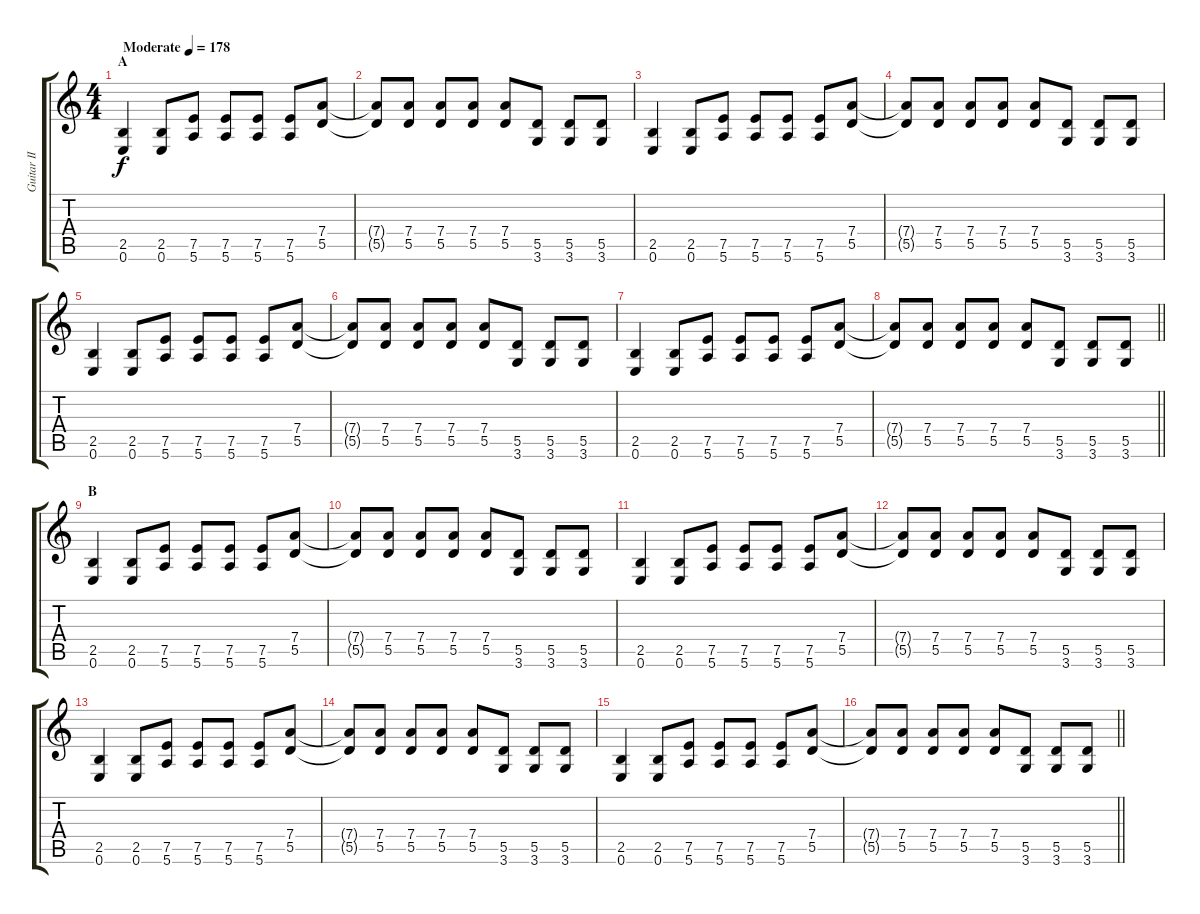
\track ("Guitar II - Kita" "Guitar II ") {instrument overdrivenguitar}
\staff {score tabs}
\tuning (E4 B3 G3 D3 A2 E2) {hide}
\ts (4 4)
\section ("" "A")
\tempo (178 "Moderate")
\clef g2
\ks c
(2.5 0.6).4{dy f instrument overdrivenguitar} (2.5 0.6).8 (7.5 5.6).8 (7.5 5.6).8 (7.5 5.6).8 (7.5 5.6).8 (7.4 5.5).8 |
(7.4{t} 5.5{t}).8 (7.4 5.5).8 (7.4 5.5).8 (7.4 5.5).8 (7.4 5.5).8 (5.5 3.6).8 (5.5 3.6).8 (5.5 3.6).8 |
(2.5 0.6).4 (2.5 0.6).8 (7.5 5.6).8 (7.5 5.6).8 (7.5 5.6).8 (7.5 5.6).8 (7.4 5.5).8 |
(7.4{t} 5.5{t}).8 (7.4 5.5).8 (7.4 5.5).8 (7.4 5.5).8 (7.4 5.5).8 (5.5 3.6).8 (5.5 3.6).8 (5.5 3.6).8 |
(2.5 0.6).4 (2.5 0.6).8 (7.5 5.6).8 (7.5 5.6).8 (7.5 5.6).8 (7.5 5.6).8 (7.4 5.5).8 |
(7.4{t} 5.5{t}).8 (7.4 5.5).8 (7.4 5.5).8 (7.4 5.5).8 (7.4 5.5).8 (5.5 3.6).8 (5.5 3.6).8 (5.5 3.6).8 |
(2.5 0.6).4 (2.5 0.6).8 (7.5 5.6).8 (7.5 5.6).8 (7.5 5.6).8 (7.5 5.6).8 (7.4 5.5).8 |
\barLineRight lightlight
(7.4{t} 5.5{t}).8 (7.4 5.5).8 (7.4 5.5).8 (7.4 5.5).8 (7.4 5.5).8 (5.5 3.6).8 (5.5 3.6).8 (5.5 3.6).8 |
\section ("" "B")
(2.5 0.6).4 (2.5 0.6).8 (7.5 5.6).8 (7.5 5.6).8 (7.5 5.6).8 (7.5 5.6).8 (7.4 5.5).8 |
(7.4{t} 5.5{t}).8 (7.4 5.5).8 (7.4 5.5).8 (7.4 5.5).8 (7.4 5.5).8 (5.5 3.6).8 (5.5 3.6).8 (5.5 3.6).8 |
(2.5 0.6).4 (2.5 0.6).8 (7.5 5.6).8 (7.5 5.6).8 (7.5 5.6).8 (7.5 5.6).8 (7.4 5.5).8 |
(7.4{t} 5.5{t}).8 (7.4 5.5).8 (7.4 5.5).8 (7.4 5.5).8 (7.4 5.5).8 (5.5 3.6).8 (5.5 3.6).8 (5.5 3.6).8 |
(2.5 0.6).4 (2.5 0.6).8 (7.5 5.6).8 (7.5 5.6).8 (7.5 5.6).8 (7.5 5.6).8 (7.4 5.5).8 |
(7.4{t} 5.5{t}).8 (7.4 5.5).8 (7.4 5.5).8 (7.4 5.5).8 (7.4 5.5).8 (5.5 3.6).8 (5.5 3.6).8 (5.5 3.6).8 |
(2.5 0.6).4 (2.5 0.6).8 (7.5 5.6).8 (7.5 5.6).8 (7.5 5.6).8 (7.5 5.6).8 (7.4 5.5).8 |
\barLineRight lightlight
(7.4{t} 5.5{t}).8 (7.4 5.5).8 (7.4 5.5).8 (7.4 5.5).8 (7.4 5.5).8 (5.5 3.6).8 (5.5 3.6).8 (5.5 3.6).8
